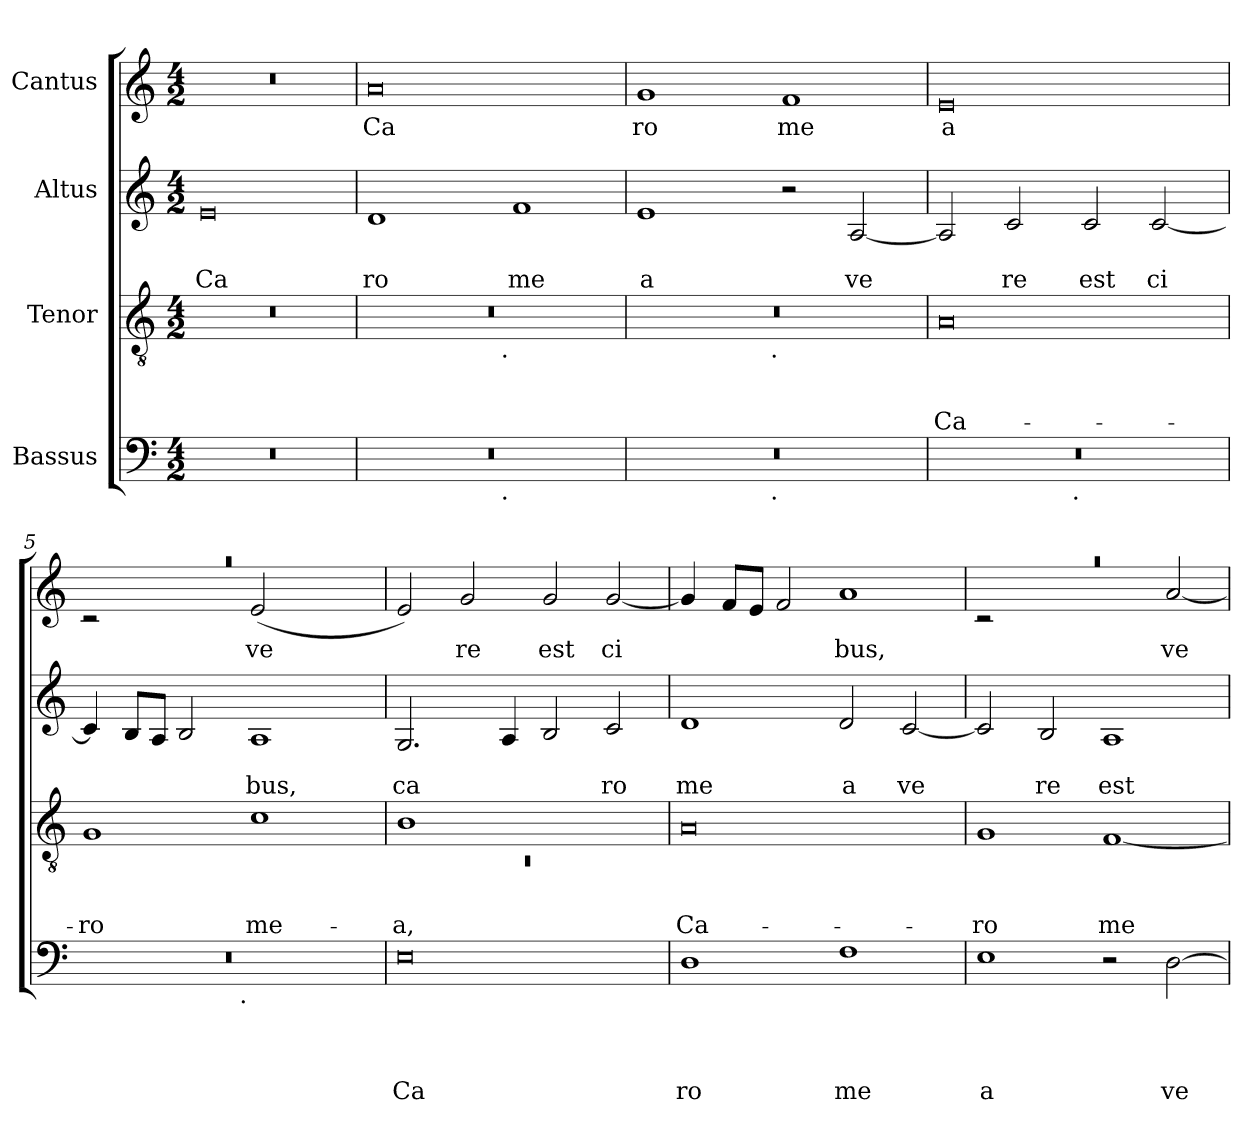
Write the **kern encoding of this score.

**kern	**text	**text	**text	**text	**kern	**text	**text	**text	**kern	**text	**text	**kern	**text
*part4	*part4	*part4	*part4	*part4	*part3	*part3	*part3	*part3	*part2	*part2	*part2	*part1	*part1
*staff4	*staff4	*staff4	*staff4	*staff4	*staff3	*staff3	*staff3	*staff3	*staff2	*staff2	*staff2	*staff1	*staff1
*I"Bassus	*	*	*	*	*I"Tenor	*	*	*	*I"Altus	*	*	*I"Cantus	*
*clefF4	*	*	*	*	*clefGv2	*	*	*	*clefG2	*	*	*clefG2	*
*k[]	*	*	*	*	*k[]	*	*	*	*k[]	*	*	*k[]	*
*C:	*	*	*	*	*C:	*	*	*	*C:	*	*	*C:	*
*M4/2	*	*	*	*	*M4/2	*	*	*	*M4/2	*	*	*M4/2	*
=1	=1	=1	=1	=1	=1	=1	=1	=1	=1	=1	=1	=1	=1
!	!	!	!	!	!	!	!	!	!	!	!LO:LY:b	!	!
0r	.	.	.	.	0r	.	.	.	0e	.	Ca	0r	.
=2	=2	=2	=2	=2	=2	=2	=2	=2	=2	=2	=2	=2	=2
!	!	!	!	!	!	!	!	!	!	!	!LO:LY:b	!	!LO:LY:b
*^	*	*	*	*	*^	*	*	*	*	*	*	*	*
0r	2ryy	.	.	.	.	0r	2ryy	.	.	.	1d	.	ro	0a	Ca
.	4...ryy	.	.	.	.	.	4...ryy	.	.	.	.	.	.	.	.
!	!	!	!	!	!	!	!LO:TX:b:t=.	!	!	!	!	!	!	!	!
!	!LO:TX:b:t=.	!	!	!	!	!	!	!	!	!	!	!	!	!	!
.	1ryy	.	.	.	.	.	1ryy	.	.	.	.	.	.	.	.
!	!	!	!	!	!	!	!	!	!	!	!	!	!LO:LY:b	!	!
.	.	.	.	.	.	.	.	.	.	.	1f	.	me	.	.
.	32ryy	.	.	.	.	.	32ryy	.	.	.	.	.	.	.	.
=3	=3	=3	=3	=3	=3	=3	=3	=3	=3	=3	=3	=3	=3	=3	=3
!	!	!	!	!	!	!	!	!	!	!	!	!	!LO:LY:b	!	!LO:LY:b
0r	2ryy	.	.	.	.	0r	2ryy	.	.	.	1e	.	a	1g	ro
.	4...ryy	.	.	.	.	.	4...ryy	.	.	.	.	.	.	.	.
!	!	!	!	!	!	!	!LO:TX:b:t=.	!	!	!	!	!	!	!	!
!	!LO:TX:b:t=.	!	!	!	!	!	!	!	!	!	!	!	!	!	!
.	1ryy	.	.	.	.	.	1ryy	.	.	.	.	.	.	.	.
!	!	!	!	!	!	!	!	!	!	!	!	!	!	!	!LO:LY:b
.	.	.	.	.	.	.	.	.	.	.	2r	.	.	1f	me
!	!	!	!	!	!	!	!	!	!	!	!	!	!LO:LY:b	!	!
.	.	.	.	.	.	.	.	.	.	.	[<2A/	.	ve	.	.
.	32ryy	.	.	.	.	.	32ryy	.	.	.	.	.	.	.	.
=4	=4	=4	=4	=4	=4	=4	=4	=4	=4	=4	=4	=4	=4	=4	=4
!	!	!	!	!	!	!	!	!	!	!LO:LY:b	!	!	!	!	!LO:LY:b
*	*	*	*	*	*	*v	*v	*	*	*	*	*	*	*	*
0r	2ryy	.	.	.	.	0A	.	.	Ca-	2A/]	.	.	0e	a
!	!	!	!	!	!	!	!	!	!	!	!	!LO:LY:b	!	!
.	4...ryy	.	.	.	.	.	.	.	.	2c/	.	re	.	.
!	!LO:TX:b:t=.	!	!	!	!	!	!	!	!	!	!	!	!	!
.	1ryy	.	.	.	.	.	.	.	.	.	.	.	.	.
!	!	!	!	!	!	!	!	!	!	!	!	!LO:LY:b	!	!
.	.	.	.	.	.	.	.	.	.	2c/	.	est	.	.
!	!	!	!	!	!	!	!	!	!	!	!	!LO:LY:b	!	!
.	.	.	.	.	.	.	.	.	.	[<2c/	.	ci	.	.
.	32ryy	.	.	.	.	.	.	.	.	.	.	.	.	.
=5	=5	=5	=5	=5	=5	=5	=5	=5	=5	=5	=5	=5	=5	=5
!	!	!	!	!	!	!	!	!	!LO:LY:b	!	!	!	!LO:N:vis=1	!
*	*	*	*	*	*	*	*	*	*	*	*	*	*^	*
0r	2ryy	.	.	.	.	1G	.	.	-ro	4c/]	.	.	0raa	2rc	.
.	.	.	.	.	.	.	.	.	.	8B/L	.	.	.	.	.
.	.	.	.	.	.	.	.	.	.	8A/J	.	.	.	.	.
.	4...ryy	.	.	.	.	.	.	.	.	2B/	.	.	.	2ryy	.
!	!LO:TX:b:t=.	!	!	!	!	!	!	!	!	!	!	!	!	!	!
.	1ryy	.	.	.	.	.	.	.	.	.	.	.	.	.	.
!	!	!	!	!	!	!	!	!	!LO:LY:b	!	!	!LO:LY:b	!	!	!LO:LY:b
.	.	.	.	.	.	1c	.	.	me-	1A	.	bus,	.	(<2e/	ve
.	.	.	.	.	.	.	.	.	.	.	.	.	.	2ryy	.
.	32ryy	.	.	.	.	.	.	.	.	.	.	.	.	.	.
=6	=6	=6	=6	=6	=6	=6	=6	=6	=6	=6	=6	=6	=6	=6	=6
*	*	*	*	*	*	*^	*	*	*	*	*	*	*	*	*
!	!	!	!	!	!LO:LY:b	!	!LO:N:vis=1	!	!	!LO:LY:b	!	!	!LO:LY:b	!	!	!
*v	*v	*	*	*	*	*	*	*	*	*	*	*	*	*v	*v	*
0E	.	.	.	Ca	1B	0rC	.	.	-a,	2.G/	.	ca	2e/)	.
!	!	!	!	!	!	!	!	!	!	!	!	!	!	!LO:LY:b
.	.	.	.	.	.	.	.	.	.	.	.	.	2g/	re
.	.	.	.	.	.	.	.	.	.	4A/	.	.	.	.
!	!	!	!	!	!	!	!	!	!	!	!	!	!	!LO:LY:b
.	.	.	.	.	1ryy	.	.	.	.	2B/	.	.	2g/	est
!	!	!	!	!	!	!	!	!	!	!	!	!LO:LY:b	!	!LO:LY:b
.	.	.	.	.	.	.	.	.	.	2c/	.	ro	[<2g/	ci
*	*	*	*	*	*v	*v	*	*	*	*	*	*	*	*
!!LO:LB:g=z
=7	=7	=7	=7	=7	=7	=7	=7	=7	=7	=7	=7	=7	=7
!	!	!	!	!LO:LY:b	!	!	!	!LO:LY:b	!	!	!LO:LY:b	!	!
1D	.	.	.	ro	0A	.	.	Ca-	1d	.	me	4g/]	.
.	.	.	.	.	.	.	.	.	.	.	.	8f/L	.
.	.	.	.	.	.	.	.	.	.	.	.	8e/J	.
.	.	.	.	.	.	.	.	.	.	.	.	2f/	.
!	!	!	!	!LO:LY:b	!	!	!	!	!	!	!LO:LY:b	!	!LO:LY:b
1F	.	.	.	me	.	.	.	.	2d/	.	a	1a	bus,
!	!	!	!	!	!	!	!	!	!	!	!LO:LY:b	!	!
.	.	.	.	.	.	.	.	.	[<2c/	.	ve	.	.
=8	=8	=8	=8	=8	=8	=8	=8	=8	=8	=8	=8	=8	=8
!	!	!	!	!LO:LY:b	!	!	!	!LO:LY:b	!	!	!	!LO:N:vis=1	!
*	*	*	*	*	*	*	*	*	*	*	*	*^	*
1E	.	.	.	a	1G	.	.	-ro	2c/]	.	.	0raa	2rc	.
!	!	!	!	!	!	!	!	!	!	!	!LO:LY:b	!	!	!
.	.	.	.	.	.	.	.	.	2B/	.	re	.	1ryy	.
!	!	!	!	!	!	!	!	!LO:LY:b	!	!	!LO:LY:b	!	!	!
2r	.	.	.	.	[<1F	.	.	me-	1A	.	est	.	.	.
!	!	!	!	!LO:LY:b	!	!	!	!	!	!	!	!	!	!LO:LY:b
[>2D\	.	.	.	ve	.	.	.	.	.	.	.	.	[<2a/	ve-
*	*	*	*	*	*	*	*	*	*	*	*	*v	*v	*
=	=	=	=	=	=	=	=	=	=	=	=	=	=
*-	*-	*-	*-	*-	*-	*-	*-	*-	*-	*-	*-	*-	*-
